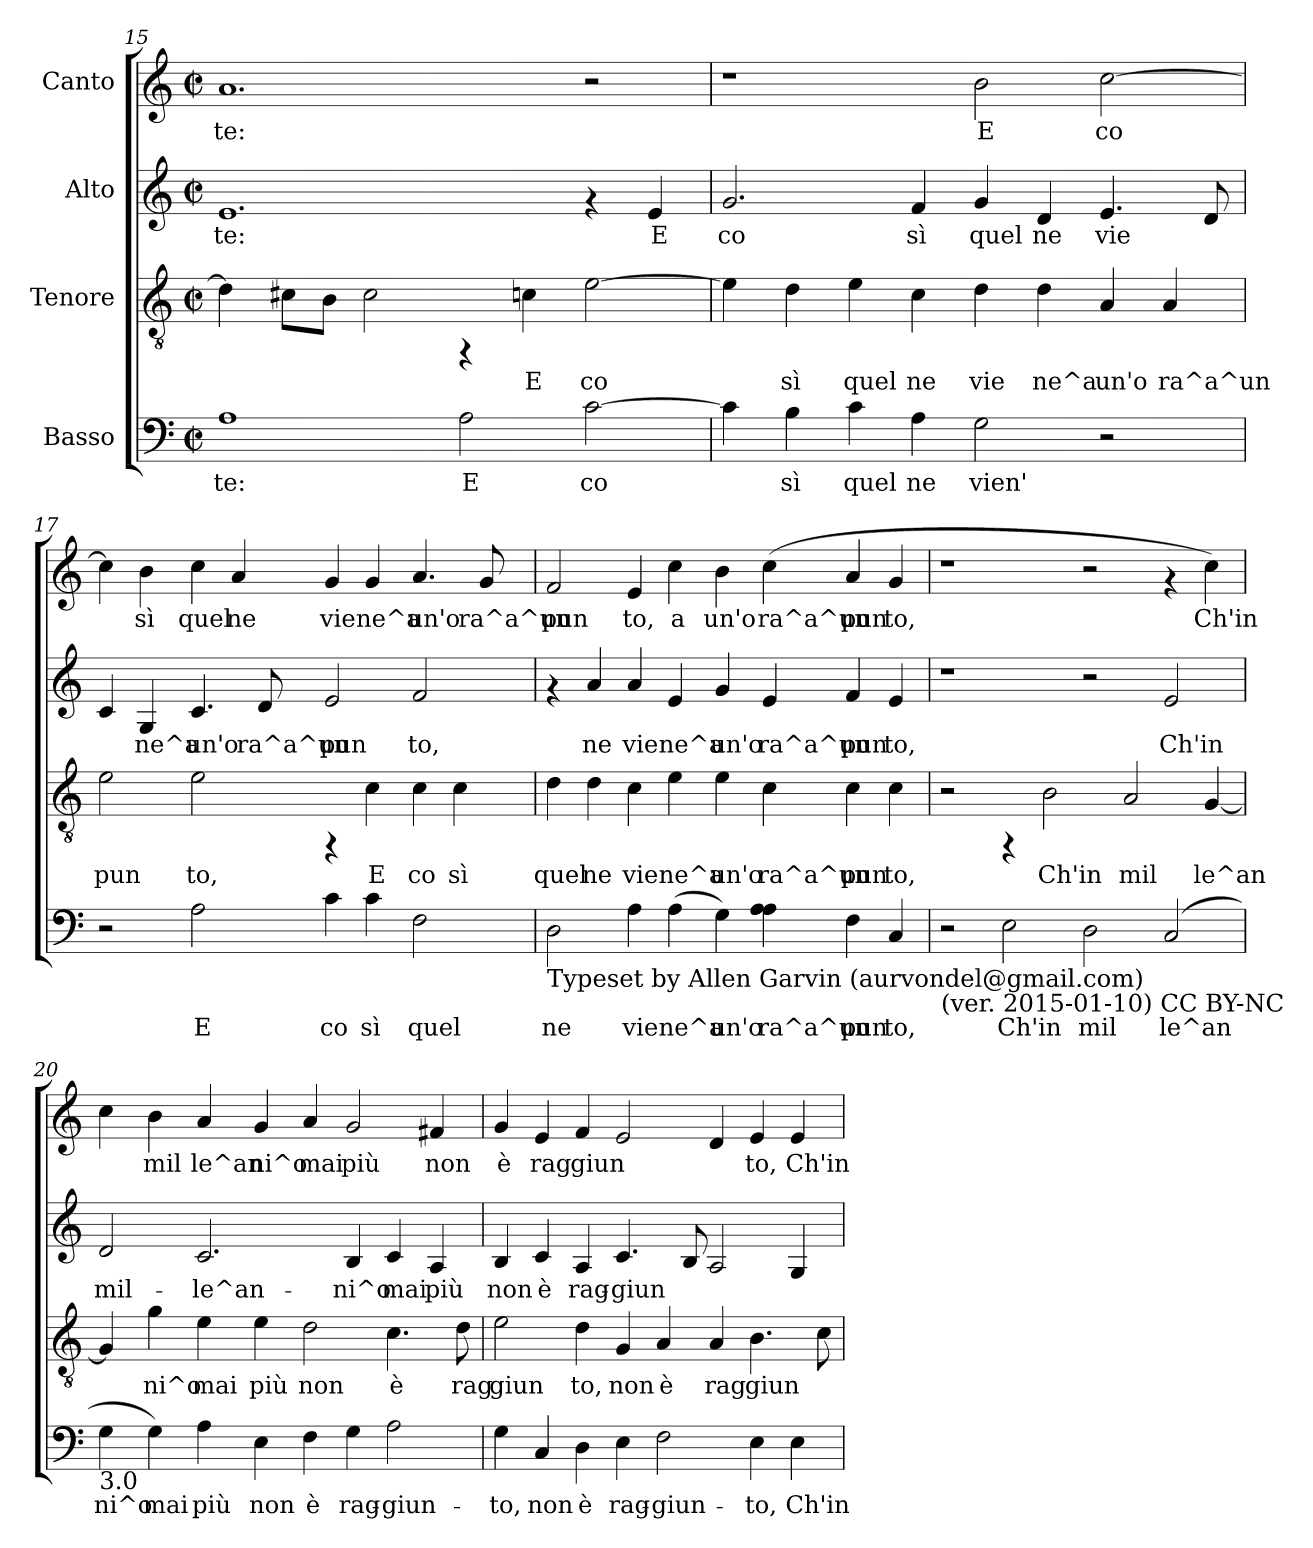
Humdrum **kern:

**kern	**text	**kern	**text	**kern	**text	**kern	**text
*part4	*part4	*part3	*part3	*part2	*part2	*part1	*part1
*staff4	*staff4	*staff3	*staff3	*staff2	*staff2	*staff1	*staff1
*I"Basso	*	*I"Tenore	*	*I"Alto	*	*I"Canto	*
*clefF4	*	*clefGv2	*	*clefG2	*	*clefG2	*
*k[]	*	*k[]	*	*k[]	*	*k[]	*
*C:	*	*C:	*	*C:	*	*C:	*
*M2/2	*	*M2/2	*	*M2/2	*	*M2/2	*
*met(c|)	*	*met(c|)	*	*met(c|)	*	*met(c|)	*
=15	=15	=15	=15	=15	=15	=15	=15
!	!LO:LY:b:cj	!	!LO:LY:b:cj	!	!LO:LY:b:cj	!	!LO:LY:b:cj
1A	-te:	4d\]	.	1.e	te:	1.a	te:
!	!	!	!LO:LY:b:cj	!	!	!	!
.	.	8c#X\L	.	.	.	.	.
!	!	!	!LO:LY:b:cj	!	!	!	!
.	.	8B\J	.	.	.	.	.
!	!	!	!LO:LY:b:cj	!	!	!	!
.	.	2c#\	.	.	.	.	.
!	!LO:LY:b:cj	!	!	!	!	!	!
2A\	E	4rFF	.	.	.	.	.
!	!	!	!LO:LY:b:cj	!	!	!	!
.	.	4c\	E	.	.	.	.
!	!LO:LY:b:cj	!	!LO:LY:b:cj	!	!	!	!
[>2c\	co-	[>2e\	co	4rf	.	2r	.
!	!	!	!	!	!LO:LY:b:cj	!	!
.	.	.	.	4e/	E	.	.
=16	=16	=16	=16	=16	=16	=16	=16
!	!LO:LY:b:cj	!	!LO:LY:b:cj	!	!LO:LY:b:cj	!	!
4c\]	--	4e\]	.	2.g/	co	1r	.
!	!LO:LY:b:cj	!	!LO:LY:b:cj	!	!	!	!
4B\	-sì	4d\	sì	.	.	.	.
!	!LO:LY:b:cj	!	!LO:LY:b:cj	!	!	!	!
4c\	quel	4e\	quel	.	.	.	.
!	!LO:LY:b:cj	!	!LO:LY:b:cj	!	!LO:LY:b:cj	!	!
4A\	ne	4c\	ne	4f/	sì	.	.
!	!LO:LY:b:cj	!	!LO:LY:b:cj	!	!LO:LY:b:cj	!	!LO:LY:b:cj
2G\	vien'	4d\	vie	4g/	quel	2b\	E
!	!	!	!LO:LY:b:cj	!	!LO:LY:b:cj	!	!
.	.	4d\	ne^a	4d/	ne	.	.
!	!	!	!LO:LY:b:cj	!	!LO:LY:b:cj	!	!LO:LY:b:cj
2r	.	4A/	un'o	4.e/	vie	[<2cc\	co
!	!	!	!LO:LY:b:cj	!	!	!	!
.	.	4A/	ra^a^un	.	.	.	.
!	!	!	!	!	!LO:LY:b:cj	!	!
.	.	.	.	8d/	.	.	.
!!LO:LB:g=z
=17	=17	=17	=17	=17	=17	=17	=17
!	!	!	!LO:LY:b:cj	!	!LO:LY:b:cj	!	!LO:LY:b:cj
2r	.	2e\	pun	4c/	.	4cc\]	.
!	!	!	!	!	!LO:LY:b:cj	!	!LO:LY:b:cj
.	.	.	.	4G/	ne^a	4b\	sì
!	!LO:LY:b:cj	!	!LO:LY:b:cj	!	!LO:LY:b:cj	!	!LO:LY:b:cj
2A\	E	2e\	to,	4.c/	un'o	4cc\	quel
!	!	!	!	!	!	!	!LO:LY:b:cj
.	.	.	.	.	.	4a/	ne
!	!	!	!	!	!LO:LY:b:cj	!	!
.	.	.	.	8d/	ra^a^un	.	.
!	!LO:LY:b:cj	!	!	!	!LO:LY:b:cj	!	!LO:LY:b:cj
4c\	co	4rFF	.	2e/	pun	4g/	vie
!	!LO:LY:b:cj	!	!LO:LY:b:cj	!	!	!	!LO:LY:b:cj
4c\	sì	4c\	E	.	.	4g/	ne^a
!	!LO:LY:b:cj	!	!LO:LY:b:cj	!	!LO:LY:b:cj	!	!LO:LY:b:cj
2F\	quel	4c\	co	2f/	to,	4.a/	un'o
!	!	!	!LO:LY:b:cj	!	!	!	!
.	.	4c\	sì	.	.	.	.
!	!	!	!	!	!	!	!LO:LY:b:cj
.	.	.	.	.	.	8g/	ra^a^un
=18	=18	=18	=18	=18	=18	=18	=18
!LO:TX:b:t=Typeset by Allen Garvin (aurvondel@gmail.com)	!	!	!	!	!	!	!
!	!LO:LY:b:cj	!	!LO:LY:b:cj	!	!	!	!LO:LY:b:cj
2D\	ne	4d\	quel	4rf	.	2f/	pun
!	!	!	!LO:LY:b:cj	!	!LO:LY:b:cj	!	!
.	.	4d\	ne	4a/	ne	.	.
!	!LO:LY:b:cj	!	!LO:LY:b:cj	!	!LO:LY:b:cj	!	!LO:LY:b:cj
4A\	vie	4c\	vie	4a/	vie	4e/	to,
!	!LO:LY:b:cj	!	!LO:LY:b:cj	!	!LO:LY:b:cj	!	!LO:LY:b:cj
(<4A\	ne^a	4e\	ne^a	4e/	ne^a	4cc\	a
!	!LO:LY:b:cj	!	!LO:LY:b:cj	!	!LO:LY:b:cj	!	!LO:LY:b:cj
4G\)	un'o	4e\	un'o	4g/	un'o	4b\	un'o
!	!LO:LY:b:cj	!	!LO:LY:b:cj	!	!LO:LY:b:cj	!	!LO:LY:b:cj
4A\ 4A\	ra^a^un	4c\	ra^a^un	4e/	ra^a^un	(<4cc\	ra^a^un
!	!LO:LY:b:cj	!	!LO:LY:b:cj	!	!LO:LY:b:cj	!	!LO:LY:b:cj
4F\	pun	4c\	pun	4f/	pun	4a/	pun
!	!LO:LY:b:cj	!	!LO:LY:b:cj	!	!LO:LY:b:cj	!	!LO:LY:b:cj
4C/	to,	4c\	to,	4e/	to,	4g/	to,
=19	=19	=19	=19	=19	=19	=19	=19
!LO:TX:b:t=(ver. 2015-01-10) CC BY-NC	!	!	!	!	!	!	!
2r	.	2r	.	1r	.	1r	.
!	!LO:LY:b:cj	!	!	!	!	!	!
2E\	Ch'in	4rFF	.	.	.	.	.
!	!	!	!LO:LY:b:cj	!	!	!	!
.	.	2B\	Ch'in	.	.	.	.
!	!LO:LY:b:cj	!	!	!	!	!	!
2D\	mil	.	.	2r	.	2r	.
!	!	!	!LO:LY:b:cj	!	!	!	!
.	.	2A/	mil	.	.	.	.
!	!LO:LY:b:cj	!	!	!	!LO:LY:b:cj	!	!
(<2C/	le^an	.	.	2e/	Ch'in	4rf	.
!	!	!	!LO:LY:b:cj	!	!	!	!LO:LY:b:cj
.	.	[>4G/	le^an	.	.	4cc\)	Ch'in
!!LO:PB:g=z
=20	=20	=20	=20	=20	=20	=20	=20
!LO:TX:b:t=3.0	!	!	!	!	!	!	!
!	!LO:LY:b:cj	!	!LO:LY:b:cj	!	!LO:LY:b:cj	!	!LO:LY:b:cj
4G\	ni^o	4G/]	.	2d/	mil-	4cc\	.
!	!LO:LY:b:cj	!	!LO:LY:b:cj	!	!	!	!LO:LY:b:cj
4G\)	mai	4g\	ni^o	.	.	4b\	mil
!	!LO:LY:b:cj	!	!LO:LY:b:cj	!	!LO:LY:b:cj	!	!LO:LY:b:cj
4A\	più	4e\	mai	2.c/	-le^an-	4a/	le^an
!	!LO:LY:b:cj	!	!LO:LY:b:cj	!	!	!	!LO:LY:b:cj
4E\	non	4e\	più	.	.	4g/	ni^o
!	!LO:LY:b:cj	!	!LO:LY:b:cj	!	!	!	!LO:LY:b:cj
4F\	è	2d\	non	.	.	4a/	mai
!	!LO:LY:b:cj	!	!	!	!LO:LY:b:cj	!	!LO:LY:b:cj
4G\	rag-	.	.	4B/	-ni^o	2g/	più
!	!LO:LY:b:cj	!	!LO:LY:b:cj	!	!LO:LY:b:cj	!	!
2A\	-giun-	4.c\	è	4c/	mai	.	.
!	!	!	!	!	!LO:LY:b:cj	!	!LO:LY:b:cj
.	.	.	.	4A/	più	4f#/	non
!	!	!	!LO:LY:b:cj	!	!	!	!
.	.	8d\	rag	.	.	.	.
=21	=21	=21	=21	=21	=21	=21	=21
!	!LO:LY:b:cj	!	!LO:LY:b:cj	!	!LO:LY:b:cj	!	!LO:LY:b:cj
4G\	-to,	2e\	giun	4B/	non	4g/	è
!	!LO:LY:b:cj	!	!	!	!LO:LY:b:cj	!	!LO:LY:b:cj
4C/	non	.	.	4c/	è	4e/	rag
!	!LO:LY:b:cj	!	!LO:LY:b:cj	!	!LO:LY:b:cj	!	!LO:LY:b:cj
4D\	è	4d\	to,	4A/	rag-	4f/	giun
!	!LO:LY:b:cj	!	!LO:LY:b:cj	!	!LO:LY:b:cj	!	!LO:LY:b:cj
4E\	rag-	4G/	non	4.c/	-giun-	2e/	.
!	!LO:LY:b:cj	!	!LO:LY:b:cj	!	!	!	!
2F\	-giun-	4A/	è	.	.	.	.
!	!	!	!	!	!LO:LY:b:cj	!	!
.	.	.	.	8B/	--	.	.
!	!	!	!LO:LY:b:cj	!	!LO:LY:b:cj	!	!LO:LY:b:cj
.	.	4A/	rag	2A/	--	4d/	.
!	!LO:LY:b:cj	!	!LO:LY:b:cj	!	!	!	!LO:LY:b:cj
4E\	-to,	4.B\	giun	.	.	4e/	to,
!	!LO:LY:b:cj	!	!	!	!LO:LY:b:cj	!	!LO:LY:b:cj
4E\	Ch'in	.	.	4G/	--	4e/	Ch'in
!	!	!	!LO:LY:b:cj	!	!	!	!
.	.	8c\	.	.	.	.	.
=	=	=	=	=	=	=	=
*-	*-	*-	*-	*-	*-	*-	*-
